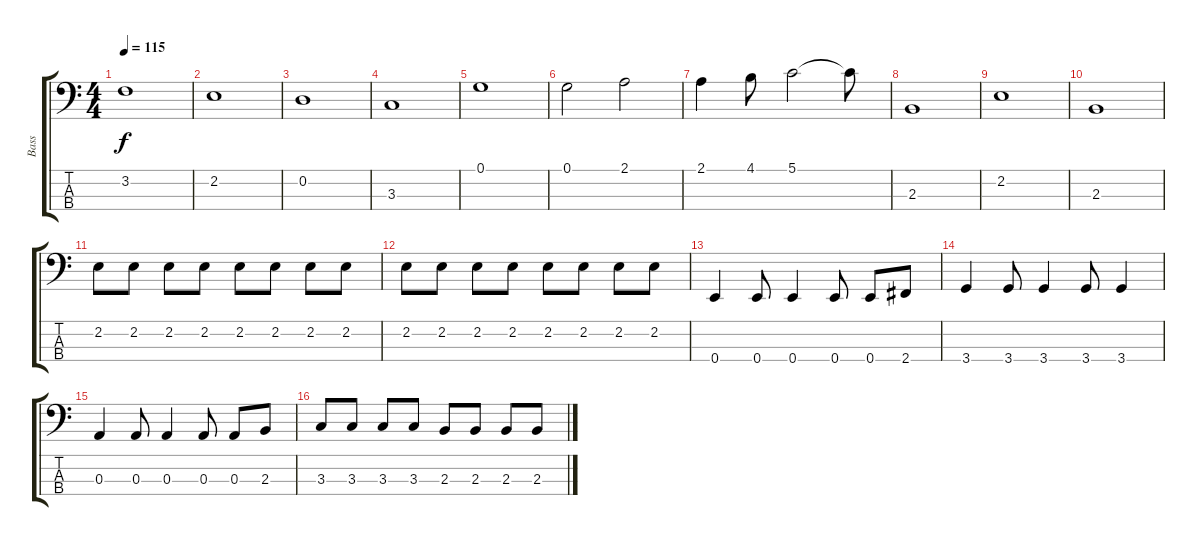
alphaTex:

\track ("Bass" "Bass") {instrument electricbassfinger}
\staff {score tabs}
\tuning (G2 D2 A1 E1) {hide}
\ts (4 4)
\tempo 115
\clef f4
\ks c
3.2.1{dy f} |
2.2.1 |
0.2.1 |
3.3.1 |
0.1.1 |
0.1.2 2.1.2 |
2.1.4 4.1.8 5.1.2 5.1{t}.8 |
2.3.1 |
2.2.1 |
2.3.1 |
2.2.8 2.2.8 2.2.8 2.2.8 2.2.8 2.2.8 2.2.8 2.2.8 |
2.2.8 2.2.8 2.2.8 2.2.8 2.2.8 2.2.8 2.2.8 2.2.8 |
0.4.4 0.4.8 0.4.4 0.4.8 0.4.8 2.4.8 |
3.4.4 3.4.8 3.4.4 3.4.8 3.4.4 |
0.3.4 0.3.8 0.3.4 0.3.8 0.3.8 2.3.8 |
3.3.8 3.3.8 3.3.8 3.3.8 2.3.8 2.3.8 2.3.8 2.3.8
